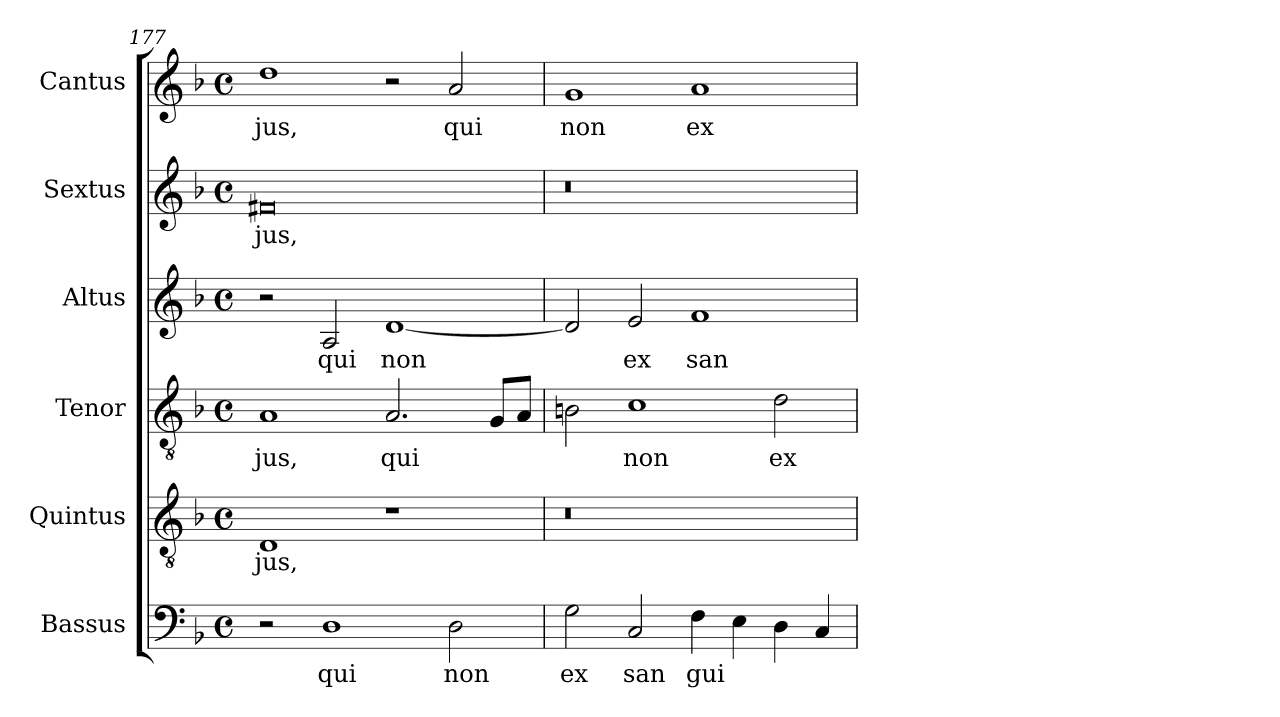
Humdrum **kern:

**kern	**text	**kern	**text	**kern	**text	**kern	**text	**kern	**text	**kern	**text
*part6	*part6	*part5	*part5	*part4	*part4	*part3	*part3	*part2	*part2	*part1	*part1
*staff6	*staff6	*staff5	*staff5	*staff4	*staff4	*staff3	*staff3	*staff2	*staff2	*staff1	*staff1
*I"Bassus	*	*I"Quintus	*	*I"Tenor	*	*I"Altus	*	*I"Sextus	*	*I"Cantus	*
*I'Bassus	*	*I'Quintus	*	*I'Tenor	*	*I'Altus	*	*I'Sextus	*	*I'Cantus	*
*clefF4	*	*clefGv2	*	*clefGv2	*	*clefG2	*	*clefG2	*	*clefG2	*
*k[b-]	*	*k[b-]	*	*k[b-]	*	*k[b-]	*	*k[b-]	*	*k[b-]	*
*F:	*	*F:	*	*F:	*	*F:	*	*F:	*	*F:	*
*M4/4	*	*M4/4	*	*M4/4	*	*M4/4	*	*M4/4	*	*M4/4	*
*met(c)	*	*met(c)	*	*met(c)	*	*met(c)	*	*met(c)	*	*met(c)	*
=177	=177	=177	=177	=177	=177	=177	=177	=177	=177	=177	=177
!	!	!	!LO:LY:b:cj	!	!LO:LY:b:cj	!	!	!	!LO:LY:b:cj	!	!LO:LY:b:cj
2r	.	1D	jus,	1A	jus,	2r	.	0f#X	jus,	1dd	-jus,
!	!LO:LY:b:cj	!	!	!	!	!	!LO:LY:b:cj	!	!	!	!
1D	qui	.	.	.	.	2A/	-qui	.	.	.	.
!	!	!	!	!	!LO:LY:b	!	!LO:LY:b	!	!	!	!
.	.	1r	.	2.A/	qui	[>1d	non	.	.	2r	.
!	!LO:LY:b:cj	!	!	!	!	!	!	!	!	!	!LO:LY:b:cj
2D\	non	.	.	.	.	.	.	.	.	2a/	qui
.	.	.	.	8G/L	.	.	.	.	.	.	.
.	.	.	.	8A/J	.	.	.	.	.	.	.
!!LO:PB:g=z
=178	=178	=178	=178	=178	=178	=178	=178	=178	=178	=178	=178
!	!LO:LY:b:cj	!	!	!	!	!	!	!	!	!	!LO:LY:b:cj
2G\	ex	0r	.	2Bn\	.	2d/]	.	0r	.	1g	non
!	!LO:LY:b:cj	!	!	!	!LO:LY:b:cj	!	!LO:LY:b:cj	!	!	!	!
2C/	san	.	.	1c	non	2e/	ex	.	.	.	.
!	!LO:LY:b	!	!	!	!	!	!LO:LY:b:cj	!	!	!	!LO:LY:b:cj
4F\	gui	.	.	.	.	1f	san	.	.	1a	ex
4E\	.	.	.	.	.	.	.	.	.	.	.
!	!	!	!	!	!LO:LY:b:cj	!	!	!	!	!	!
4D\	.	.	.	2d\	ex	.	.	.	.	.	.
4C/	.	.	.	.	.	.	.	.	.	.	.
=	=	=	=	=	=	=	=	=	=	=	=
*-	*-	*-	*-	*-	*-	*-	*-	*-	*-	*-	*-
